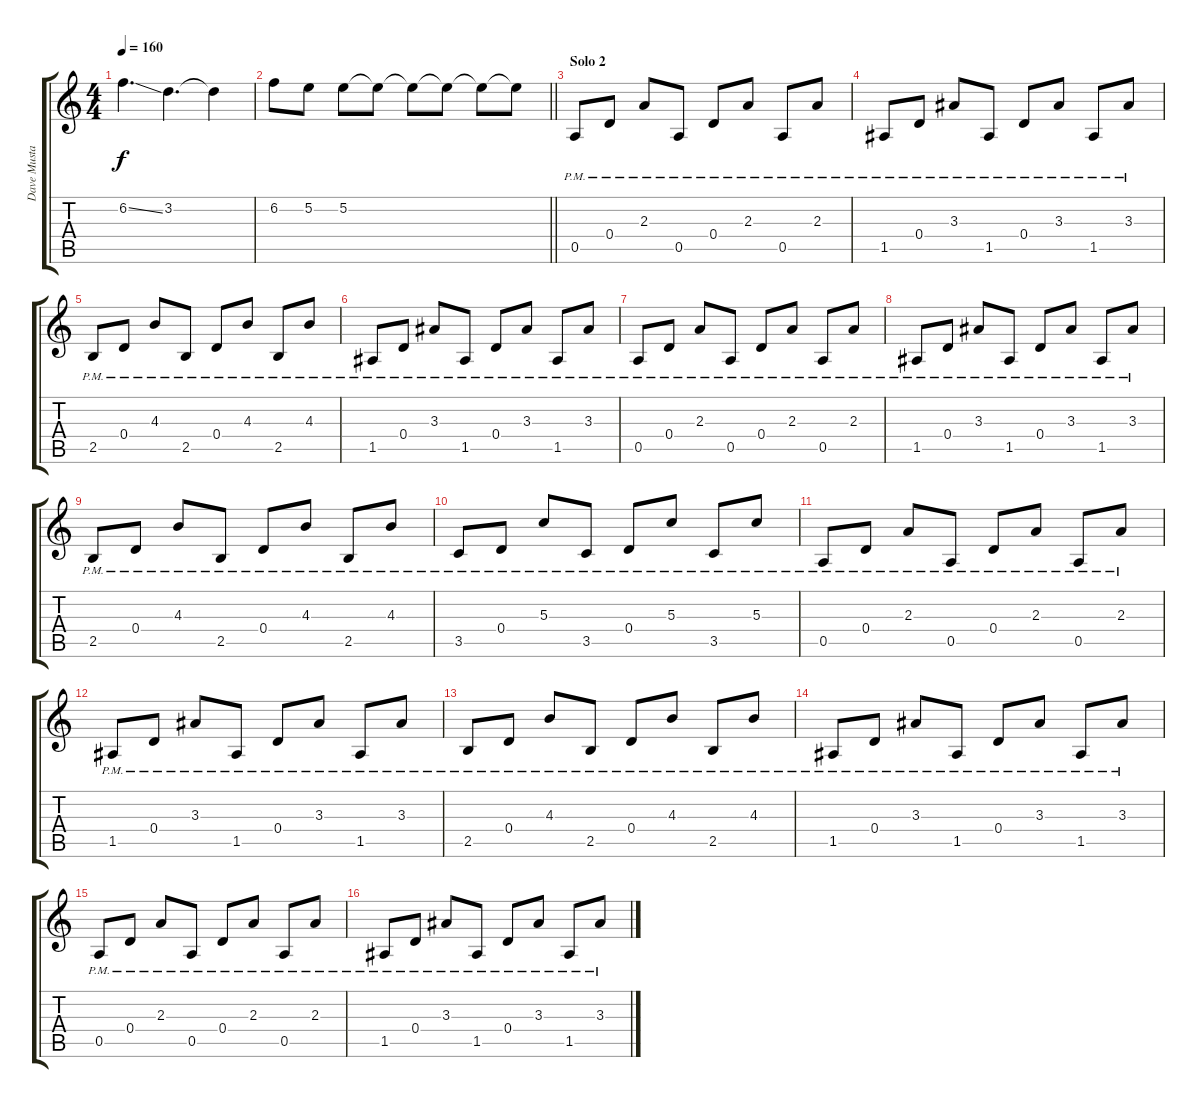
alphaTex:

\track ("Dave Mustaine" "Dave Musta") {instrument distortionguitar}
\staff {score tabs}
\tuning (E4 B3 G3 D3 A2 E2) {hide}
\ts (4 4)
\tempo 160
\clef g2
\ks c
6.2{ss}.4{d dy f} 3.2.4{d} 3.2{t}.4 |
\barLineRight lightlight
6.2.8 5.2.8 5.2.8 5.2{t}.8 5.2{t}.8 5.2{t}.8 5.2{t}.8 5.2{t}.8 |
\section ("" "Solo 2")
0.5{pm}.8 0.4{pm}.8 2.3{pm}.8 0.5{pm}.8 0.4{pm}.8 2.3{pm}.8 0.5{pm}.8 2.3{pm}.8 |
1.5{pm}.8 0.4{pm}.8 3.3{pm}.8 1.5{pm}.8 0.4{pm}.8 3.3{pm}.8 1.5{pm}.8 3.3{pm}.8 |
2.5{pm}.8 0.4{pm}.8 4.3{pm}.8 2.5{pm}.8 0.4{pm}.8 4.3{pm}.8 2.5{pm}.8 4.3{pm}.8 |
1.5{pm}.8 0.4{pm}.8 3.3{pm}.8 1.5{pm}.8 0.4{pm}.8 3.3{pm}.8 1.5{pm}.8 3.3{pm}.8 |
0.5{pm}.8 0.4{pm}.8 2.3{pm}.8 0.5{pm}.8 0.4{pm}.8 2.3{pm}.8 0.5{pm}.8 2.3{pm}.8 |
1.5{pm}.8 0.4{pm}.8 3.3{pm}.8 1.5{pm}.8 0.4{pm}.8 3.3{pm}.8 1.5{pm}.8 3.3{pm}.8 |
2.5{pm}.8 0.4{pm}.8 4.3{pm}.8 2.5{pm}.8 0.4{pm}.8 4.3{pm}.8 2.5{pm}.8 4.3{pm}.8 |
3.5{pm}.8 0.4{pm}.8 5.3{pm}.8 3.5{pm}.8 0.4{pm}.8 5.3{pm}.8 3.5{pm}.8 5.3{pm}.8 |
0.5{pm}.8 0.4{pm}.8 2.3{pm}.8 0.5{pm}.8 0.4{pm}.8 2.3{pm}.8 0.5{pm}.8 2.3{pm}.8 |
1.5{pm}.8 0.4{pm}.8 3.3{pm}.8 1.5{pm}.8 0.4{pm}.8 3.3{pm}.8 1.5{pm}.8 3.3{pm}.8 |
2.5{pm}.8 0.4{pm}.8 4.3{pm}.8 2.5{pm}.8 0.4{pm}.8 4.3{pm}.8 2.5{pm}.8 4.3{pm}.8 |
1.5{pm}.8 0.4{pm}.8 3.3{pm}.8 1.5{pm}.8 0.4{pm}.8 3.3{pm}.8 1.5{pm}.8 3.3{pm}.8 |
0.5{pm}.8 0.4{pm}.8 2.3{pm}.8 0.5{pm}.8 0.4{pm}.8 2.3{pm}.8 0.5{pm}.8 2.3{pm}.8 |
1.5{pm}.8 0.4{pm}.8 3.3{pm}.8 1.5{pm}.8 0.4{pm}.8 3.3{pm}.8 1.5{pm}.8 3.3{pm}.8
